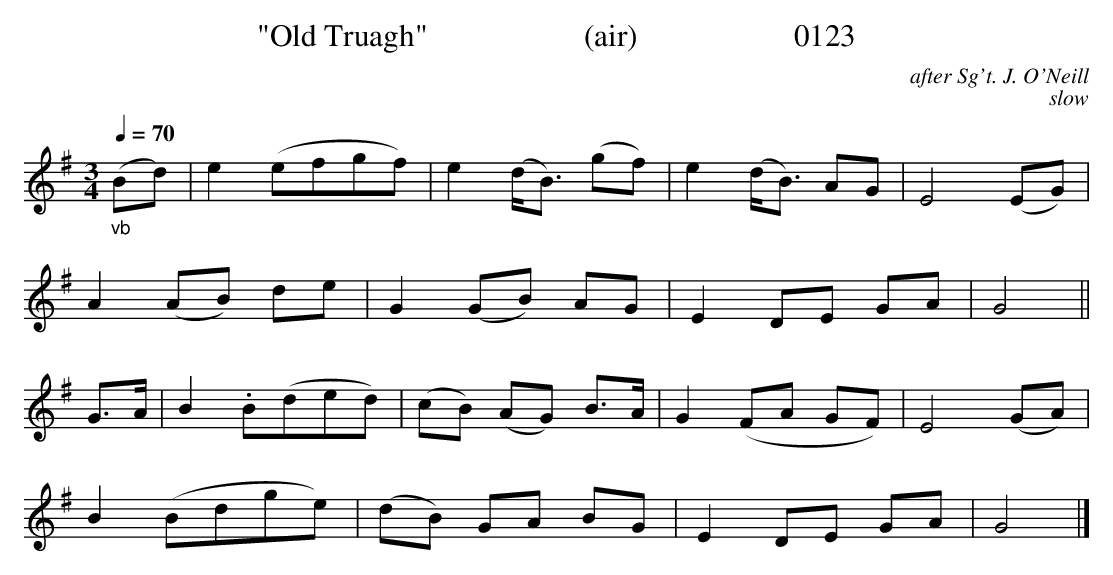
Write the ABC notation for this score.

X:1
T:"Old Truagh"                    (air)                    0123
C:after Sg't. J. O'Neill
C:slow
Q:1/4=70
M:3/4
L:1/8
K:G
"_vb"(Bd)|e2(efgf)|e2(d/2B3/2) (gf)|e2(d/2B3/2) AG|E4(EG)|
A2(AB) de|G2(GB) AG|E2DE GA|G4||
G3/2A/2|B2.B(ded)|(cB) (AG) B3/2A/2|G2(FA GF)|E4(GA)|
B2(Bdge)|(dB) GA BG|E2DE GA|G4|]
